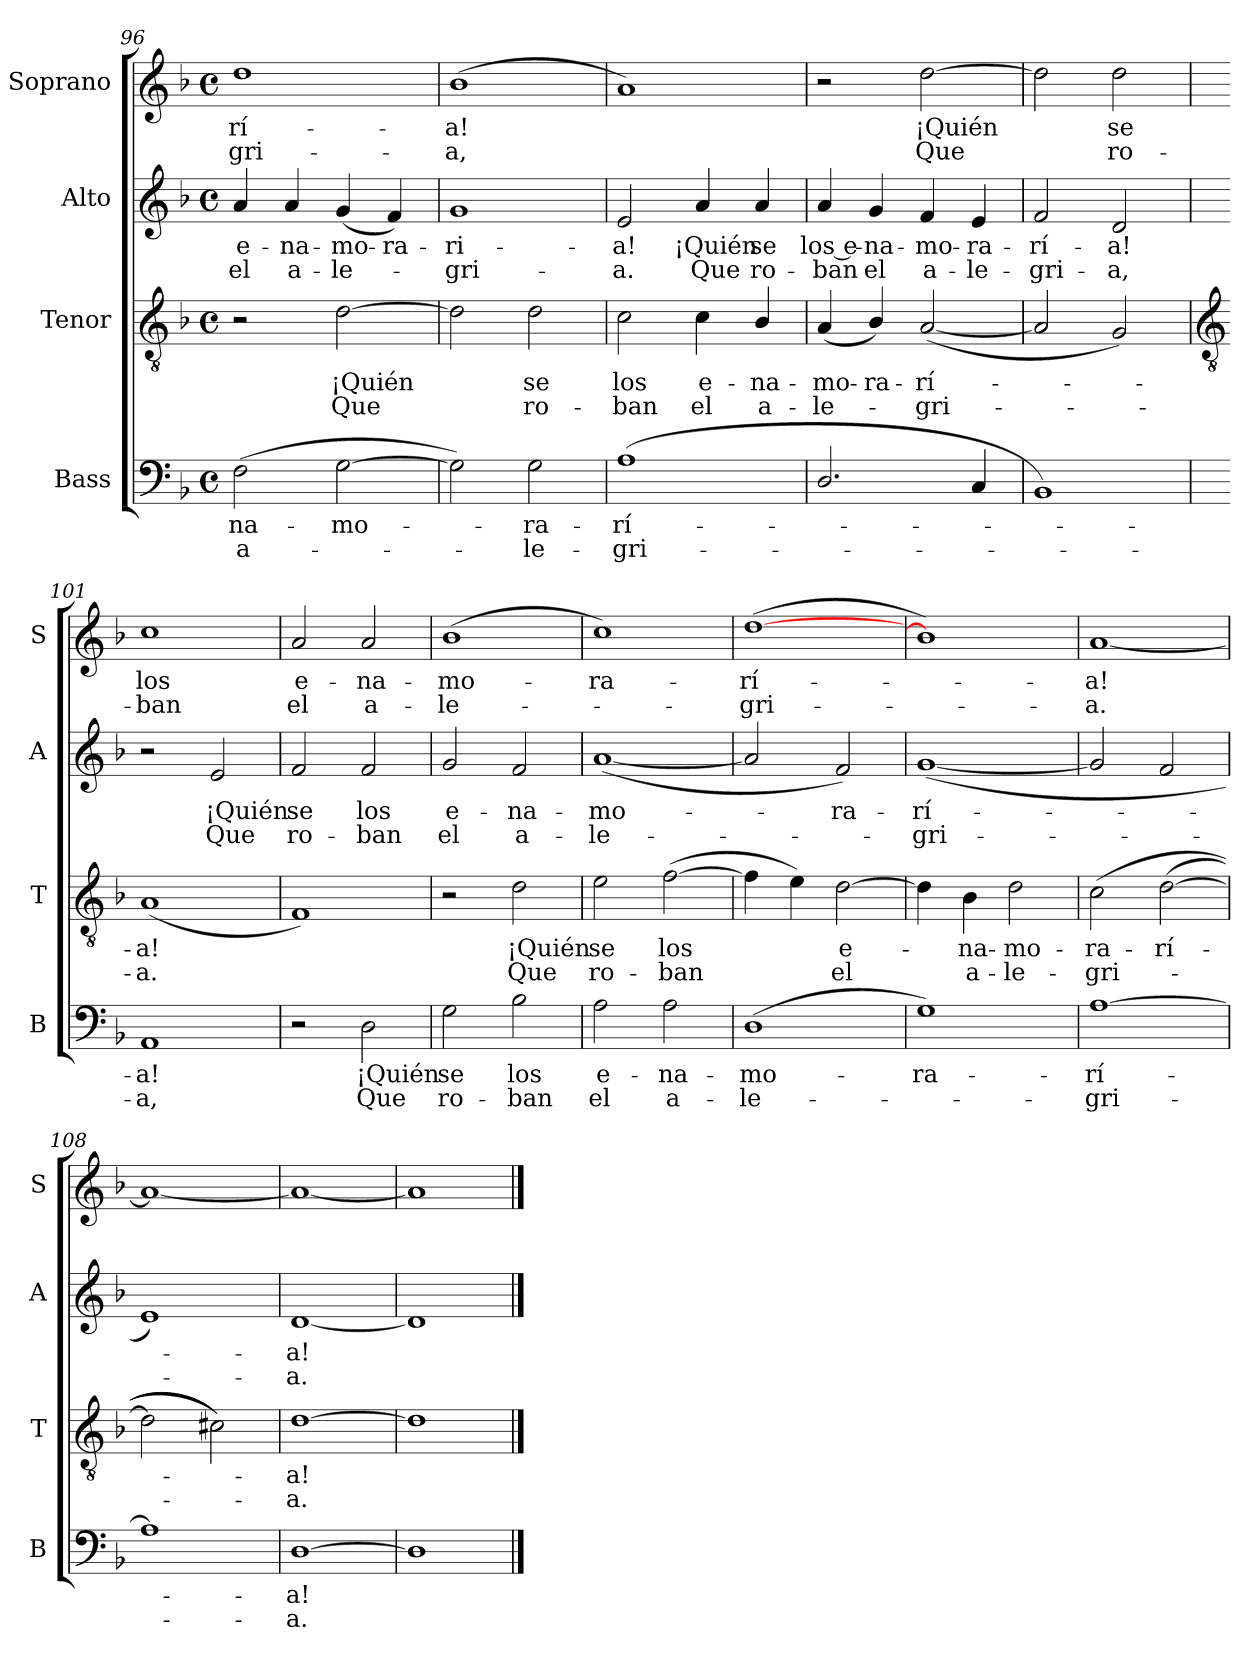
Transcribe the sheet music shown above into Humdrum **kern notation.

**kern	**text	**text	**kern	**text	**text	**kern	**text	**text	**kern	**text	**text
*part4	*part4	*part4	*part3	*part3	*part3	*part2	*part2	*part2	*part1	*part1	*part1
*staff4	*staff4	*staff4	*staff3	*staff3	*staff3	*staff2	*staff2	*staff2	*staff1	*staff1	*staff1
*I"Bass	*	*	*I"Tenor	*	*	*I"Alto	*	*	*I"Soprano	*	*
*I'B	*	*	*I'T	*	*	*I'A	*	*	*I'S	*	*
*clefF4	*	*	*clefGv2	*	*	*clefG2	*	*	*clefG2	*	*
*k[b-]	*	*	*k[b-]	*	*	*k[b-]	*	*	*k[b-]	*	*
*F:	*	*	*F:	*	*	*F:	*	*	*F:	*	*
*M4/4	*	*	*M4/4	*	*	*M4/4	*	*	*M4/4	*	*
*met(c)	*	*	*met(c)	*	*	*met(c)	*	*	*met(c)	*	*
=96	=96	=96	=96	=96	=96	=96	=96	=96	=96	=96	=96
!	!LO:LY:b	!LO:LY:b	!	!	!	!	!LO:LY:b	!LO:LY:b	!	!LO:LY:b	!LO:LY:b
(>2F	na-	-a-	2r	.	.	4a	e-	-el	1dd	-rí-	-gri-
!	!	!	!	!	!	!	!LO:LY:b	!LO:LY:b	!	!	!
.	.	.	.	.	.	4a	na-	-a-	.	.	.
!	!LO:LY:b	!	!	!LO:LY:b	!LO:LY:b	!	!LO:LY:b	!LO:LY:b	!	!	!
[2G	mo-	.	[2d	¡Quién	Que	(<4g	-mo-	-le-	.	.	.
!	!	!	!	!	!	!	!LO:LY:b	!	!	!	!
.	.	.	.	.	.	4f)	ra-	.	.	.	.
=97	=97	=97	=97	=97	=97	=97	=97	=97	=97	=97	=97
!	!	!	!	!	!	!	!LO:LY:b	!LO:LY:b	!	!LO:LY:b	!LO:LY:b
2G])	.	.	2d]	.	.	1g	-ri-	-gri-	(<1b-	-a!	a,
!	!LO:LY:b	!LO:LY:b	!	!LO:LY:b	!LO:LY:b	!	!	!	!	!	!
2G	ra-	-le-	2d	se	ro-	.	.	.	.	.	.
=98	=98	=98	=98	=98	=98	=98	=98	=98	=98	=98	=98
!	!LO:LY:b	!LO:LY:b	!	!LO:LY:b	!LO:LY:b	!	!LO:LY:b	!LO:LY:b	!	!	!
(<1A	-rí-	gri-	2c	-los	ban	2e	-a!	a.	1a)	.	.
!	!	!	!	!LO:LY:b	!LO:LY:b	!	!LO:LY:b	!LO:LY:b	!	!	!
.	.	.	4c	e-	-el	4a	¡Quién	Que	.	.	.
!	!	!	!	!LO:LY:b	!LO:LY:b	!	!LO:LY:b	!LO:LY:b	!	!	!
.	.	.	4B-/	na-	-a-	4a	se	ro-	.	.	.
=99	=99	=99	=99	=99	=99	=99	=99	=99	=99	=99	=99
!	!	!	!	!LO:LY:b	!LO:LY:b	!	!LO:LY:b	!LO:LY:b	!	!	!
2.D/	.	.	(<4A	-mo-	-le-	4a	-los e-	-ban	2r	.	.
!	!	!	!	!LO:LY:b	!	!	!LO:LY:b	!LO:LY:b	!	!	!
.	.	.	4B-/)	ra-	.	4g	na-	-el	.	.	.
!	!	!	!	!LO:LY:b	!LO:LY:b	!	!LO:LY:b	!LO:LY:b	!	!LO:LY:b	!LO:LY:b
.	.	.	(<[2A	-rí-	gri-	4f	mo-	-a-	[2dd	¡Quién	Que
!	!	!	!	!	!	!	!LO:LY:b	!LO:LY:b	!	!	!
4C	.	.	.	.	.	4e	-ra-	-le-	.	.	.
=100	=100	=100	=100	=100	=100	=100	=100	=100	=100	=100	=100
!	!	!	!	!	!	!	!LO:LY:b	!LO:LY:b	!	!	!
1BB-)	.	.	2A]	.	.	2f	-rí-	-gri-	2dd]	.	.
!	!	!	!	!	!	!	!LO:LY:b	!LO:LY:b	!	!LO:LY:b	!LO:LY:b
.	.	.	2G)	.	.	2d	-a!	a,	2dd	se	ro-
!!LO:LB:g=z
=101	=101	=101	=101	=101	=101	=101	=101	=101	=101	=101	=101
*	*	*	*clefGv2	*	*	*	*	*	*	*	*
!	!LO:LY:b	!LO:LY:b	!	!LO:LY:b	!LO:LY:b	!	!	!	!	!LO:LY:b	!LO:LY:b
1AA	a!	a,	(<1A	a!	a.	2r	.	.	1cc	-los	ban
!	!	!	!	!	!	!	!LO:LY:b	!LO:LY:b	!	!	!
.	.	.	.	.	.	2e	¡Quién	Que	.	.	.
=102	=102	=102	=102	=102	=102	=102	=102	=102	=102	=102	=102
!	!	!	!	!	!	!	!LO:LY:b	!LO:LY:b	!	!LO:LY:b	!LO:LY:b
2r	.	.	1F)	.	.	2f	se	ro-	2a	e-	-el
!	!LO:LY:b	!LO:LY:b	!	!	!	!	!LO:LY:b	!LO:LY:b	!	!LO:LY:b	!LO:LY:b
2D	¡Quién	Que	.	.	.	2f	-los	ban	2a	na-	-a-
=103	=103	=103	=103	=103	=103	=103	=103	=103	=103	=103	=103
!	!LO:LY:b	!LO:LY:b	!	!	!	!	!LO:LY:b	!LO:LY:b	!	!LO:LY:b	!LO:LY:b
2G	se	ro-	2r	.	.	2g	e-	-el	(>1b-	-mo-	-le-
!	!LO:LY:b	!LO:LY:b	!	!LO:LY:b	!LO:LY:b	!	!LO:LY:b	!LO:LY:b	!	!	!
2B-	-los	ban	2d	¡Quién	Que	2f	na-	-a-	.	.	.
=104	=104	=104	=104	=104	=104	=104	=104	=104	=104	=104	=104
!	!LO:LY:b	!LO:LY:b	!	!LO:LY:b	!LO:LY:b	!	!LO:LY:b	!LO:LY:b	!	!LO:LY:b	!
2A	e-	-el	2e	se	ro-	(<[1a	-mo-	le-	1cc)	ra-	.
!	!LO:LY:b	!LO:LY:b	!	!LO:LY:b	!LO:LY:b	!	!	!	!	!	!
2A	na-	-a-	(>[2f	-los	ban	.	.	.	.	.	.
=105	=105	=105	=105	=105	=105	=105	=105	=105	=105	=105	=105
!	!LO:LY:b	!LO:LY:b	!	!	!	!	!	!	!	!LO:LY:b	!LO:LY:b
(>1D	-mo-	-le-	4f]	.	.	2a]	.	.	(>[1dd	-rí-	gri-
.	.	.	4e)	.	.	.	.	.	.	.	.
!	!	!	!	!LO:LY:b	!LO:LY:b	!	!LO:LY:b	!	!	!	!
.	.	.	[2d	e-	el	2f)	ra-	.	.	.	.
=106	=106	=106	=106	=106	=106	=106	=106	=106	=106	=106	=106
!	!LO:LY:b	!	!	!	!	!	!LO:LY:b	!LO:LY:b	!	!	!
1G)	ra-	.	4d]	.	.	(<[1g	-rí-	gri-	1b-])	.	.
!	!	!	!	!LO:LY:b	!LO:LY:b	!	!	!	!	!	!
.	.	.	4B-	na-	-a-	.	.	.	.	.	.
!	!	!	!	!LO:LY:b	!LO:LY:b	!	!	!	!	!	!
.	.	.	2d	-mo-	-le-	.	.	.	.	.	.
=107	=107	=107	=107	=107	=107	=107	=107	=107	=107	=107	=107
!	!LO:LY:b	!LO:LY:b	!	!LO:LY:b	!LO:LY:b	!	!	!	!	!LO:LY:b	!LO:LY:b
[1A	-rí-	gri-	(>2c	-ra-	-gri-	2g]	.	.	[1a	a!	a.
!	!	!	!	!LO:LY:b	!	!	!	!	!	!	!
.	.	.	(>[2d	rí-	.	2f	.	.	.	.	.
=108	=108	=108	=108	=108	=108	=108	=108	=108	=108	=108	=108
1A]	.	.	2d]	.	.	1e)	.	.	1a_	.	.
.	.	.	2c#X))	.	.	.	.	.	.	.	.
=109	=109	=109	=109	=109	=109	=109	=109	=109	=109	=109	=109
!	!LO:LY:b	!LO:LY:b	!	!LO:LY:b	!LO:LY:b	!	!LO:LY:b	!LO:LY:b	!	!	!
[1D	a!	a.	[1d	a!	a.	[1d	a!	a.	1a_	.	.
=110	=110	=110	=110	=110	=110	=110	=110	=110	=110	=110	=110
1D]	.	.	1d]	.	.	1d]	.	.	1a]	.	.
==	==	==	==	==	==	==	==	==	==	==	==
*-	*-	*-	*-	*-	*-	*-	*-	*-	*-	*-	*-
